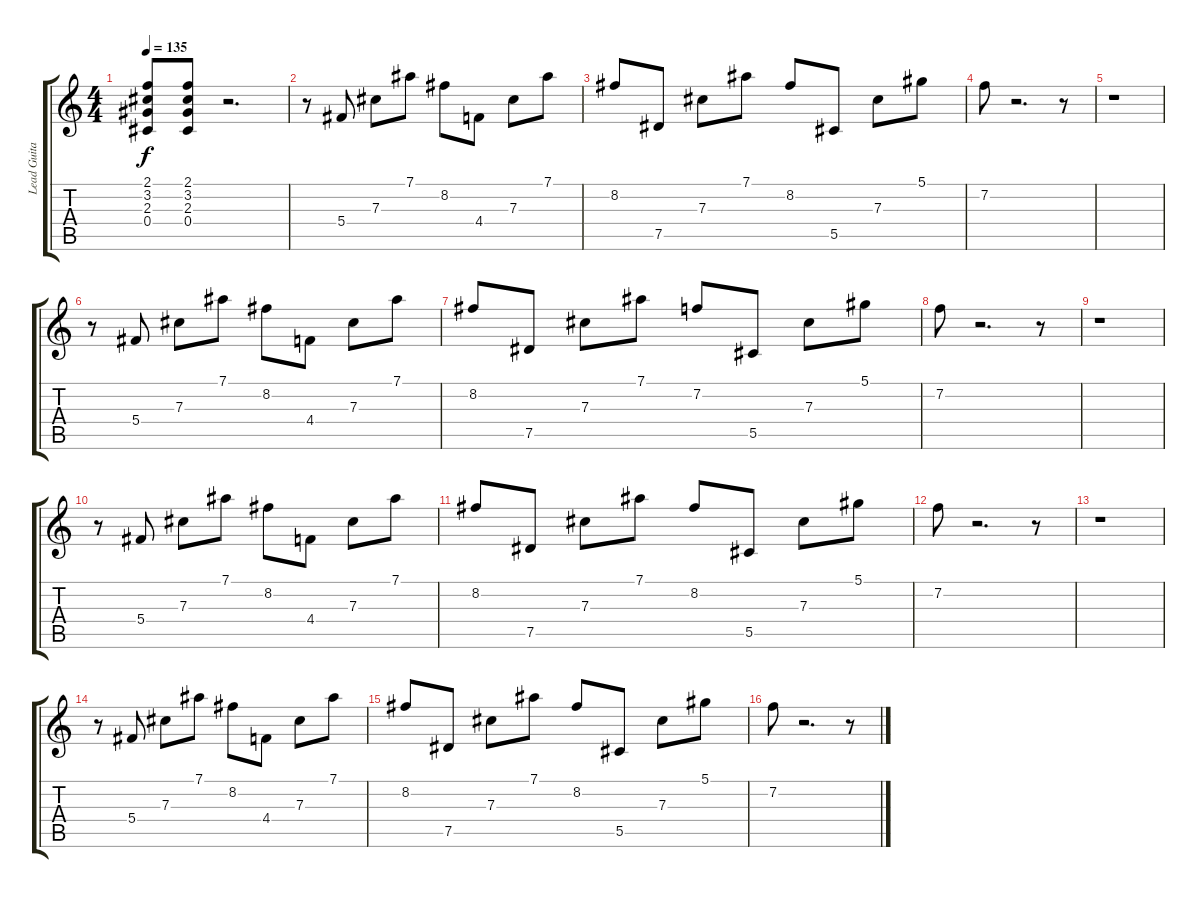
\track ("Lead Guitar" "Lead Guita") {instrument acousticguitarsteel}
\staff {score tabs}
\tuning (Eb4 Bb3 Gb3 Db3 Ab2 Eb2) {hide}
\ts (4 4)
\tempo 135
\clef g2
\ks c
(2.1 3.2 2.3 0.4).8{dy f} (2.1 3.2 2.3 0.4).8 r.2{d} |
r.8 5.4.8 7.3.8 7.1.8 8.2.8 4.4.8 7.3.8 7.1.8 |
8.2.8 7.5.8 7.3.8 7.1.8 8.2.8 5.5.8 7.3.8 5.1.8 |
7.2.8 r.2{d} r.8 |
r.1 |
r.8 5.4.8 7.3.8 7.1.8 8.2.8 4.4.8 7.3.8 7.1.8 |
8.2.8 7.5.8 7.3.8 7.1.8 7.2.8 5.5.8 7.3.8 5.1.8 |
7.2.8 r.2{d} r.8 |
r.1 |
r.8 5.4.8 7.3.8 7.1.8 8.2.8 4.4.8 7.3.8 7.1.8 |
8.2.8 7.5.8 7.3.8 7.1.8 8.2.8 5.5.8 7.3.8 5.1.8 |
7.2.8 r.2{d} r.8 |
r.1 |
r.8 5.4.8 7.3.8 7.1.8 8.2.8 4.4.8 7.3.8 7.1.8 |
8.2.8 7.5.8 7.3.8 7.1.8 8.2.8 5.5.8 7.3.8 5.1.8 |
7.2.8 r.2{d} r.8
